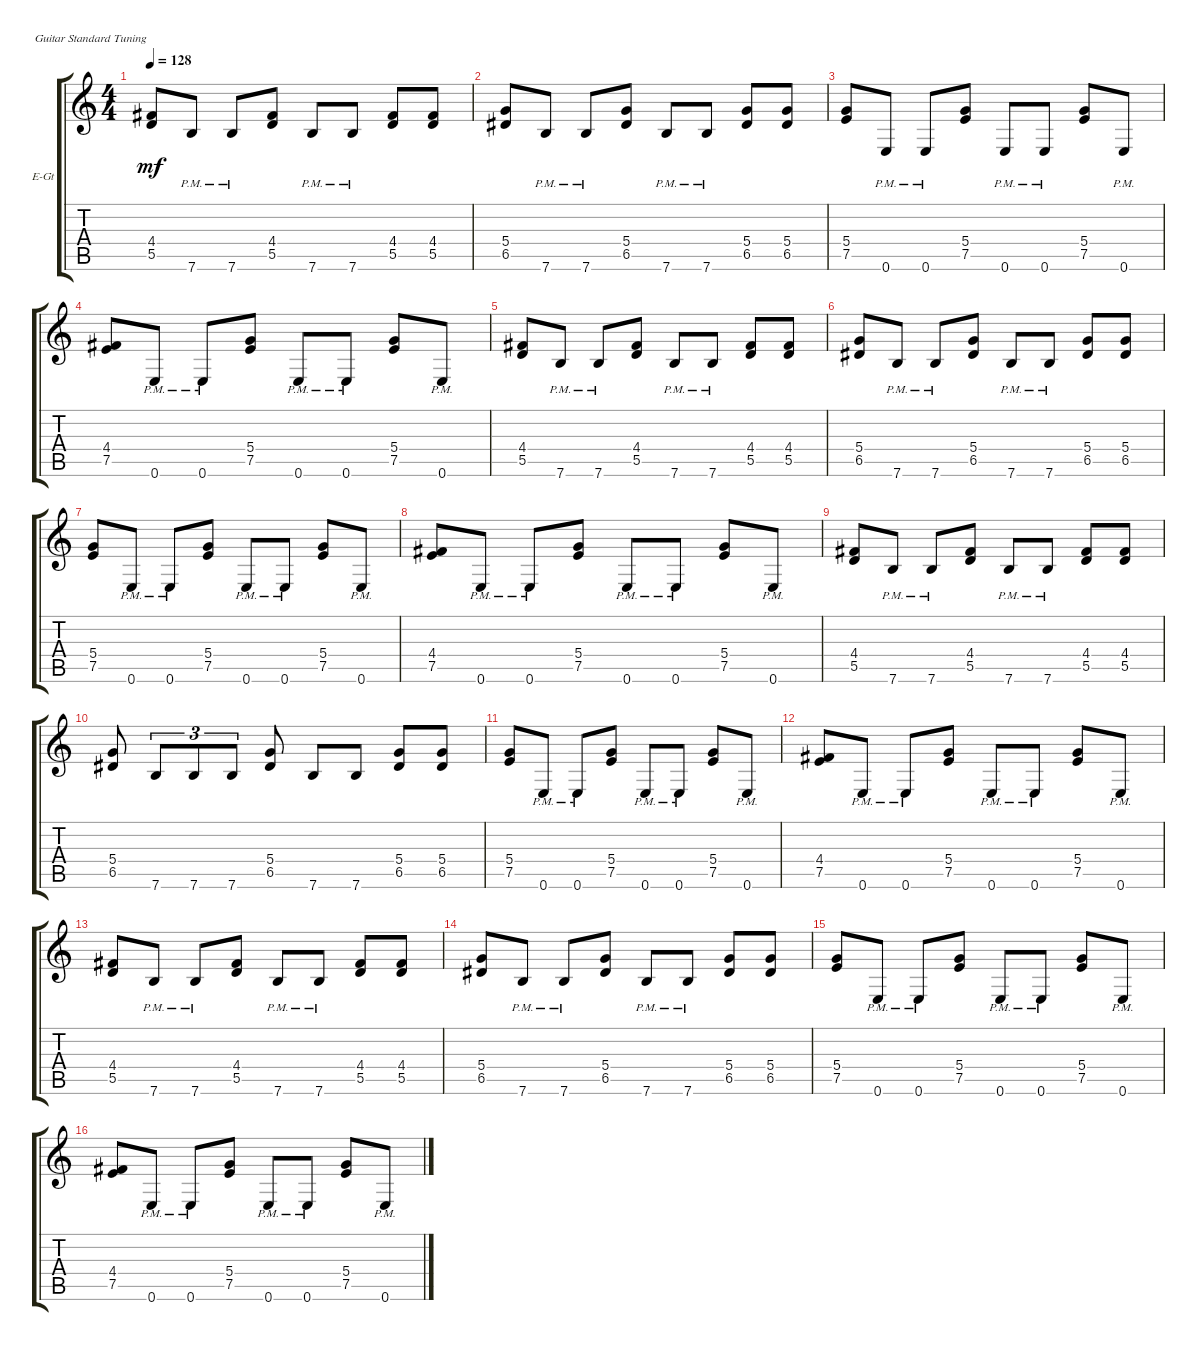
\defaultSystemsLayout 4
\bracketExtendMode groupsimilarinstruments
\firstSystemTrackNameOrientation horizontal
\otherSystemsTrackNameOrientation horizontal
\track ("Electric Guitar" "E-Gt") {instrument distortionguitar}
\staff {score tabs}
\tuning (E4 B3 G3 D3 A2 E2)
\ts (4 4)
\tempo 128
\clef g2
\ks c
(5.5 4.4).8{dy mf} 7.6{pm}.8 7.6{pm}.8 (5.5 4.4).8 7.6{pm}.8 7.6{pm}.8 (5.5 4.4).8 (5.5 4.4).8 |
(6.5 5.4).8 7.6{pm}.8 7.6{pm}.8 (6.5 5.4).8 7.6{pm}.8 7.6{pm}.8 (6.5 5.4).8 (6.5 5.4).8 |
(7.5 5.4).8 0.6{pm}.8 0.6{pm}.8 (7.5 5.4).8 0.6{pm}.8 0.6{pm}.8 (7.5 5.4).8 0.6{pm}.8 |
(7.5 4.4).8 0.6{pm}.8 0.6{pm}.8 (7.5 5.4).8 0.6{pm}.8 0.6{pm}.8 (7.5 5.4).8 0.6{pm}.8 |
(5.5 4.4).8 7.6{pm}.8 7.6{pm}.8 (5.5 4.4).8 7.6{pm}.8 7.6{pm}.8 (5.5 4.4).8 (5.5 4.4).8 |
(6.5 5.4).8 7.6{pm}.8 7.6{pm}.8 (6.5 5.4).8 7.6{pm}.8 7.6{pm}.8 (6.5 5.4).8 (6.5 5.4).8 |
(7.5 5.4).8 0.6{pm}.8 0.6{pm}.8 (7.5 5.4).8 0.6{pm}.8 0.6{pm}.8 (7.5 5.4).8 0.6{pm}.8 |
(7.5 4.4).8 0.6{pm}.8 0.6{pm}.8 (7.5 5.4).8 0.6{pm}.8 0.6{pm}.8 (7.5 5.4).8 0.6{pm}.8 |
(5.5 4.4).8 7.6{pm}.8 7.6{pm}.8 (5.5 4.4).8 7.6{pm}.8 7.6{pm}.8 (5.5 4.4).8 (5.5 4.4).8 |
(6.5 5.4).8 7.6.8{tu (3 2)} 7.6.8{tu (3 2)} 7.6.8{tu (3 2)} (6.5 5.4).8 7.6.8 7.6.8 (6.5 5.4).8 (6.5 5.4).8 |
(7.5 5.4).8 0.6{pm}.8 0.6{pm}.8 (7.5 5.4).8 0.6{pm}.8 0.6{pm}.8 (7.5 5.4).8 0.6{pm}.8 |
(7.5 4.4).8 0.6{pm}.8 0.6{pm}.8 (7.5 5.4).8 0.6{pm}.8 0.6{pm}.8 (7.5 5.4).8 0.6{pm}.8 |
(5.5 4.4).8 7.6{pm}.8 7.6{pm}.8 (5.5 4.4).8 7.6{pm}.8 7.6{pm}.8 (5.5 4.4).8 (5.5 4.4).8 |
(6.5 5.4).8 7.6{pm}.8 7.6{pm}.8 (6.5 5.4).8 7.6{pm}.8 7.6{pm}.8 (6.5 5.4).8 (6.5 5.4).8 |
(7.5 5.4).8 0.6{pm}.8 0.6{pm}.8 (7.5 5.4).8 0.6{pm}.8 0.6{pm}.8 (7.5 5.4).8 0.6{pm}.8 |
(7.5 4.4).8 0.6{pm}.8 0.6{pm}.8 (7.5 5.4).8 0.6{pm}.8 0.6{pm}.8 (7.5 5.4).8 0.6{pm}.8
